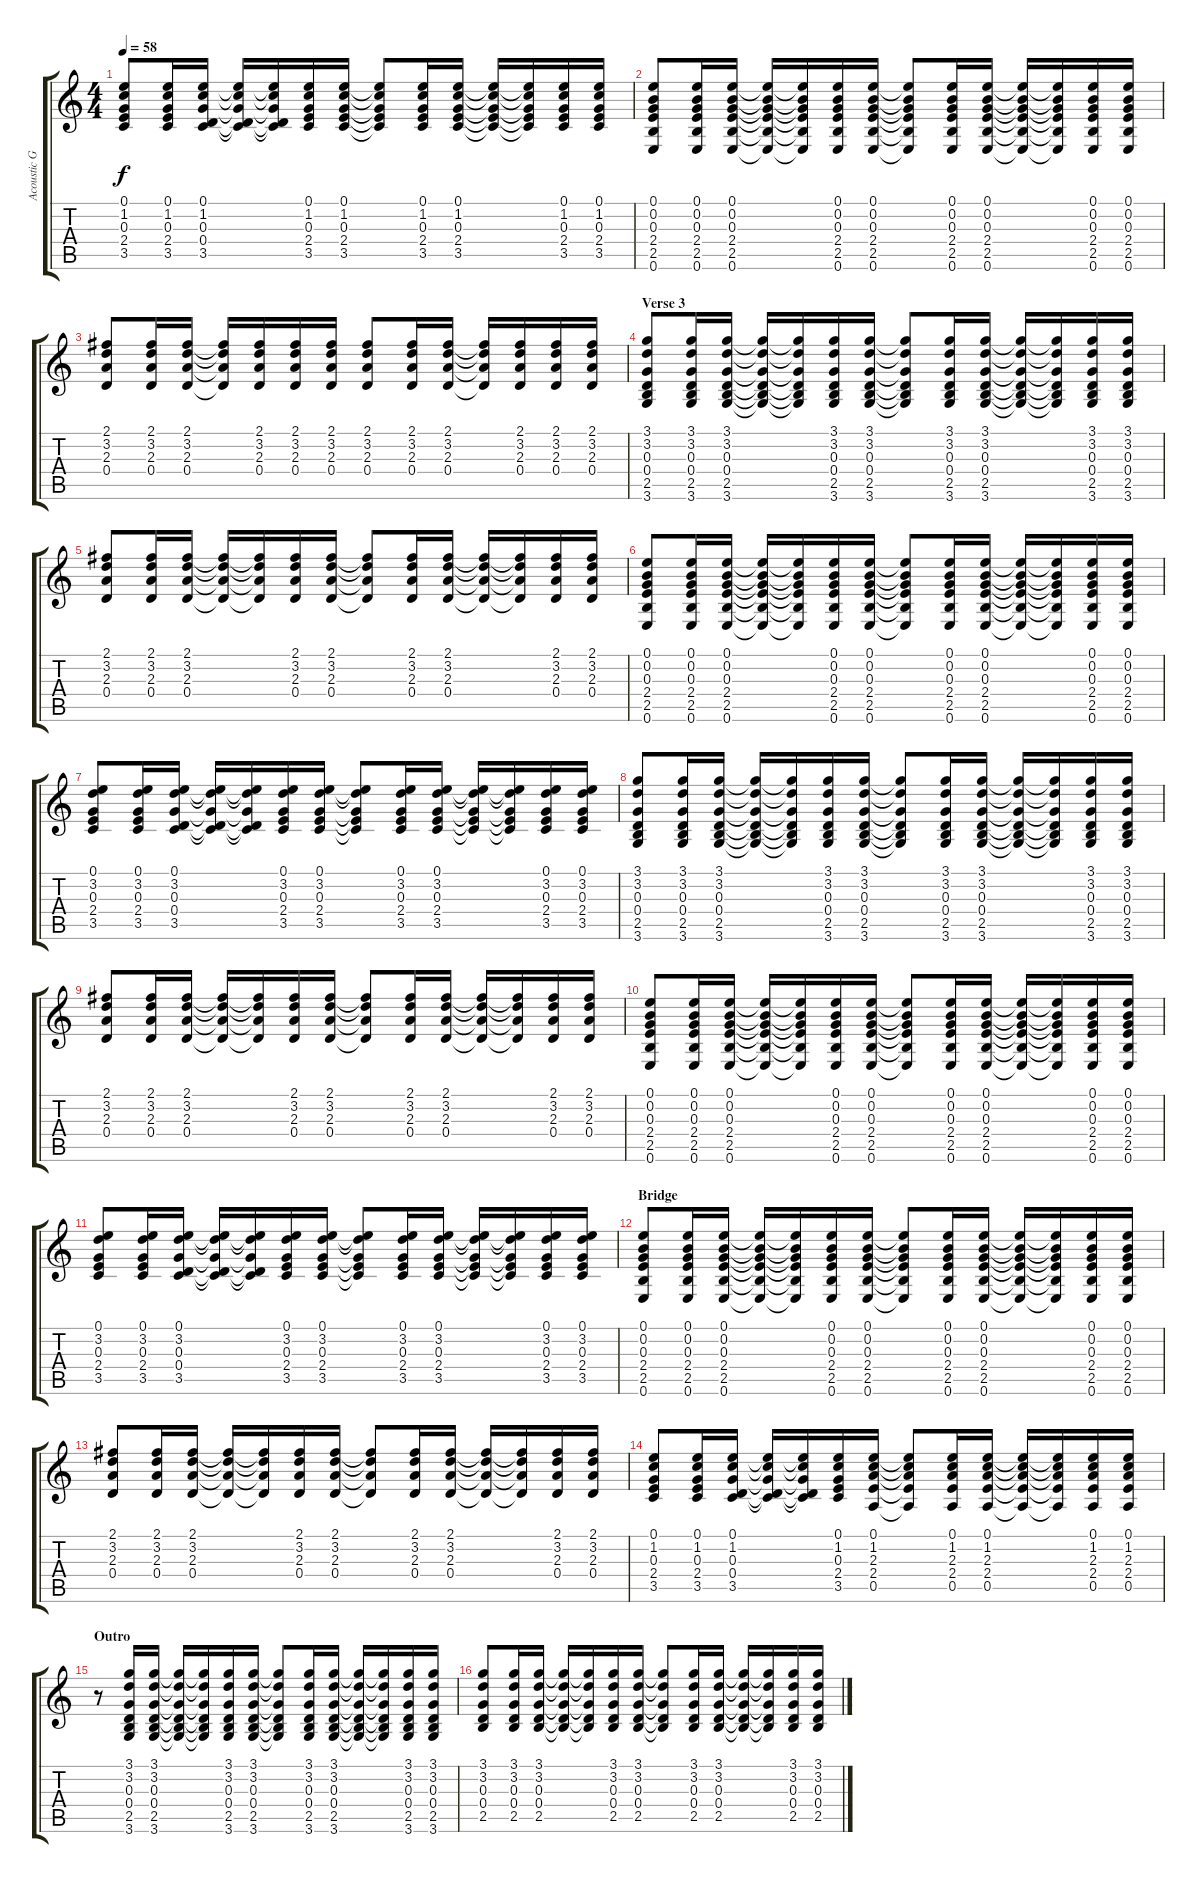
\track ("Acoustic Guitar" "Acoustic G") {instrument acousticguitarnylon}
\staff {score tabs}
\tuning (E4 B3 G3 D3 A2 E2) {hide}
\ts (4 4)
\tempo 58
\clef g2
\ks c
(0.1 1.2 0.3 2.4 3.5).8{dy f} (0.1 1.2 0.3 2.4 3.5).16 (0.1 1.2 0.3 0.4 3.5).16 (0.1{t} 1.2{t} 0.3{t} 0.4{t} 3.5{t}).16 (0.1{t} 1.2{t} 0.3{t} 0.4{t} 3.5{t}).16 (0.1 1.2 0.3 2.4 3.5).16 (0.1 1.2 0.3 2.4 3.5).16 (0.1{t} 1.2{t} 0.3{t} 2.4{t} 3.5{t}).8 (0.1 1.2 0.3 2.4 3.5).16 (0.1 1.2 0.3 2.4 3.5).16 (0.1{t} 1.2{t} 0.3{t} 2.4{t} 3.5{t}).16 (0.1{t} 1.2{t} 0.3{t} 2.4{t} 3.5{t}).16 (0.1 1.2 0.3 2.4 3.5).16 (0.1 1.2 0.3 2.4 3.5).16 |
(0.1 0.2 0.3 2.4 2.5 0.6).8 (0.1 0.2 0.3 2.4 2.5 0.6).16 (0.1 0.2 0.3 2.4 2.5 0.6).16 (0.1{t} 0.2{t} 0.3{t} 2.4{t} 2.5{t} 0.6{t}).16 (0.1{t} 0.2{t} 0.3{t} 2.4{t} 2.5{t} 0.6{t}).16 (0.1 0.2 0.3 2.4 2.5 0.6).16 (0.1 0.2 0.3 2.4 2.5 0.6).16 (0.1{t} 0.2{t} 0.3{t} 2.4{t} 2.5{t} 0.6{t}).8 (0.1 0.2 0.3 2.4 2.5 0.6).16 (0.1 0.2 0.3 2.4 2.5 0.6).16 (0.1{t} 0.2{t} 0.3{t} 2.4{t} 2.5{t} 0.6{t}).16 (0.1{t} 0.2{t} 0.3{t} 2.4{t} 2.5{t} 0.6{t}).16 (0.1 0.2 0.3 2.4 2.5 0.6).16 (0.1 0.2 0.3 2.4 2.5 0.6).16 |
(2.1 3.2 2.3 0.4).8 (2.1 3.2 2.3 0.4).16 (2.1 3.2 2.3 0.4).16 (2.1{t} 3.2{t} 2.3{t} 0.4{t}).16 (2.1 3.2 2.3 0.4).16 (2.1 3.2 2.3 0.4).16 (2.1 3.2 2.3 0.4).16 (2.1 3.2 2.3 0.4).8 (2.1 3.2 2.3 0.4).16 (2.1 3.2 2.3 0.4).16 (2.1{t} 3.2{t} 2.3{t} 0.4{t}).16 (2.1 3.2 2.3 0.4).16 (2.1 3.2 2.3 0.4).16 (2.1 3.2 2.3 0.4).16 |
\section ("" "Verse 3")
(3.1 3.2 0.3 0.4 2.5 3.6).8 (3.1 3.2 0.3 0.4 2.5 3.6).16 (3.1 3.2 0.3 0.4 2.5 3.6).16 (3.1{t} 3.2{t} 0.3{t} 0.4{t} 2.5{t} 3.6{t}).16 (3.1{t} 3.2{t} 0.3{t} 0.4{t} 2.5{t} 3.6{t}).16 (3.1 3.2 0.3 0.4 2.5 3.6).16 (3.1 3.2 0.3 0.4 2.5 3.6).16 (3.1{t} 3.2{t} 0.3{t} 0.4{t} 2.5{t} 3.6{t}).8 (3.1 3.2 0.3 0.4 2.5 3.6).16 (3.1 3.2 0.3 0.4 2.5 3.6).16 (3.1{t} 3.2{t} 0.3{t} 0.4{t} 2.5{t} 3.6{t}).16 (3.1{t} 3.2{t} 0.3{t} 0.4{t} 2.5{t} 3.6{t}).16 (3.1 3.2 0.3 0.4 2.5 3.6).16 (3.1 3.2 0.3 0.4 2.5 3.6).16 |
(2.1 3.2 2.3 0.4).8 (2.1 3.2 2.3 0.4).16 (2.1 3.2 2.3 0.4).16 (2.1{t} 3.2{t} 2.3{t} 0.4{t}).16 (2.1{t} 3.2{t} 2.3{t} 0.4{t}).16 (2.1 3.2 2.3 0.4).16 (2.1 3.2 2.3 0.4).16 (2.1{t} 3.2{t} 2.3{t} 0.4{t}).8 (2.1 3.2 2.3 0.4).16 (2.1 3.2 2.3 0.4).16 (2.1{t} 3.2{t} 2.3{t} 0.4{t}).16 (2.1{t} 3.2{t} 2.3{t} 0.4{t}).16 (2.1 3.2 2.3 0.4).16 (2.1 3.2 2.3 0.4).16 |
(0.1 0.2 0.3 2.4 2.5 0.6).8 (0.1 0.2 0.3 2.4 2.5 0.6).16 (0.1 0.2 0.3 2.4 2.5 0.6).16 (0.1{t} 0.2{t} 0.3{t} 2.4{t} 2.5{t} 0.6{t}).16 (0.1{t} 0.2{t} 0.3{t} 2.4{t} 2.5{t} 0.6{t}).16 (0.1 0.2 0.3 2.4 2.5 0.6).16 (0.1 0.2 0.3 2.4 2.5 0.6).16 (0.1{t} 0.2{t} 0.3{t} 2.4{t} 2.5{t} 0.6{t}).8 (0.1 0.2 0.3 2.4 2.5 0.6).16 (0.1 0.2 0.3 2.4 2.5 0.6).16 (0.1{t} 0.2{t} 0.3{t} 2.4{t} 2.5{t} 0.6{t}).16 (0.1{t} 0.2{t} 0.3{t} 2.4{t} 2.5{t} 0.6{t}).16 (0.1 0.2 0.3 2.4 2.5 0.6).16 (0.1 0.2 0.3 2.4 2.5 0.6).16 |
(0.1 3.2 0.3 2.4 3.5).8 (0.1 3.2 0.3 2.4 3.5).16 (0.1 3.2 0.3 0.4 3.5).16 (0.1{t} 3.2{t} 0.3{t} 0.4{t} 3.5{t}).16 (0.1{t} 3.2{t} 0.3{t} 0.4{t} 3.5{t}).16 (0.1 3.2 0.3 2.4 3.5).16 (0.1 3.2 0.3 2.4 3.5).16 (0.1{t} 3.2{t} 0.3{t} 2.4{t} 3.5{t}).8 (0.1 3.2 0.3 2.4 3.5).16 (0.1 3.2 0.3 2.4 3.5).16 (0.1{t} 3.2{t} 0.3{t} 2.4{t} 3.5{t}).16 (0.1{t} 3.2{t} 0.3{t} 2.4{t} 3.5{t}).16 (0.1 3.2 0.3 2.4 3.5).16 (0.1 3.2 0.3 2.4 3.5).16 |
(3.1 3.2 0.3 0.4 2.5 3.6).8 (3.1 3.2 0.3 0.4 2.5 3.6).16 (3.1 3.2 0.3 0.4 2.5 3.6).16 (3.1{t} 3.2{t} 0.3{t} 0.4{t} 2.5{t} 3.6{t}).16 (3.1{t} 3.2{t} 0.3{t} 0.4{t} 2.5{t} 3.6{t}).16 (3.1 3.2 0.3 0.4 2.5 3.6).16 (3.1 3.2 0.3 0.4 2.5 3.6).16 (3.1{t} 3.2{t} 0.3{t} 0.4{t} 2.5{t} 3.6{t}).8 (3.1 3.2 0.3 0.4 2.5 3.6).16 (3.1 3.2 0.3 0.4 2.5 3.6).16 (3.1{t} 3.2{t} 0.3{t} 0.4{t} 2.5{t} 3.6{t}).16 (3.1{t} 3.2{t} 0.3{t} 0.4{t} 2.5{t} 3.6{t}).16 (3.1 3.2 0.3 0.4 2.5 3.6).16 (3.1 3.2 0.3 0.4 2.5 3.6).16 |
(2.1 3.2 2.3 0.4).8 (2.1 3.2 2.3 0.4).16 (2.1 3.2 2.3 0.4).16 (2.1{t} 3.2{t} 2.3{t} 0.4{t}).16 (2.1{t} 3.2{t} 2.3{t} 0.4{t}).16 (2.1 3.2 2.3 0.4).16 (2.1 3.2 2.3 0.4).16 (2.1{t} 3.2{t} 2.3{t} 0.4{t}).8 (2.1 3.2 2.3 0.4).16 (2.1 3.2 2.3 0.4).16 (2.1{t} 3.2{t} 2.3{t} 0.4{t}).16 (2.1{t} 3.2{t} 2.3{t} 0.4{t}).16 (2.1 3.2 2.3 0.4).16 (2.1 3.2 2.3 0.4).16 |
(0.1 0.2 0.3 2.4 2.5 0.6).8 (0.1 0.2 0.3 2.4 2.5 0.6).16 (0.1 0.2 0.3 2.4 2.5 0.6).16 (0.1{t} 0.2{t} 0.3{t} 2.4{t} 2.5{t} 0.6{t}).16 (0.1{t} 0.2{t} 0.3{t} 2.4{t} 2.5{t} 0.6{t}).16 (0.1 0.2 0.3 2.4 2.5 0.6).16 (0.1 0.2 0.3 2.4 2.5 0.6).16 (0.1{t} 0.2{t} 0.3{t} 2.4{t} 2.5{t} 0.6{t}).8 (0.1 0.2 0.3 2.4 2.5 0.6).16 (0.1 0.2 0.3 2.4 2.5 0.6).16 (0.1{t} 0.2{t} 0.3{t} 2.4{t} 2.5{t} 0.6{t}).16 (0.1{t} 0.2{t} 0.3{t} 2.4{t} 2.5{t} 0.6{t}).16 (0.1 0.2 0.3 2.4 2.5 0.6).16 (0.1 0.2 0.3 2.4 2.5 0.6).16 |
(0.1 3.2 0.3 2.4 3.5).8 (0.1 3.2 0.3 2.4 3.5).16 (0.1 3.2 0.3 0.4 3.5).16 (0.1{t} 3.2{t} 0.3{t} 0.4{t} 3.5{t}).16 (0.1{t} 3.2{t} 0.3{t} 0.4{t} 3.5{t}).16 (0.1 3.2 0.3 2.4 3.5).16 (0.1 3.2 0.3 2.4 3.5).16 (0.1{t} 3.2{t} 0.3{t} 2.4{t} 3.5{t}).8 (0.1 3.2 0.3 2.4 3.5).16 (0.1 3.2 0.3 2.4 3.5).16 (0.1{t} 3.2{t} 0.3{t} 2.4{t} 3.5{t}).16 (0.1{t} 3.2{t} 0.3{t} 2.4{t} 3.5{t}).16 (0.1 3.2 0.3 2.4 3.5).16 (0.1 3.2 0.3 2.4 3.5).16 |
\section ("" "Bridge")
(0.1 0.2 0.3 2.4 2.5 0.6).8 (0.1 0.2 0.3 2.4 2.5 0.6).16 (0.1 0.2 0.3 2.4 2.5 0.6).16 (0.1{t} 0.2{t} 0.3{t} 2.4{t} 2.5{t} 0.6{t}).16 (0.1{t} 0.2{t} 0.3{t} 2.4{t} 2.5{t} 0.6{t}).16 (0.1 0.2 0.3 2.4 2.5 0.6).16 (0.1 0.2 0.3 2.4 2.5 0.6).16 (0.1{t} 0.2{t} 0.3{t} 2.4{t} 2.5{t} 0.6{t}).8 (0.1 0.2 0.3 2.4 2.5 0.6).16 (0.1 0.2 0.3 2.4 2.5 0.6).16 (0.1{t} 0.2{t} 0.3{t} 2.4{t} 2.5{t} 0.6{t}).16 (0.1{t} 0.2{t} 0.3{t} 2.4{t} 2.5{t} 0.6{t}).16 (0.1 0.2 0.3 2.4 2.5 0.6).16 (0.1 0.2 0.3 2.4 2.5 0.6).16 |
(2.1 3.2 2.3 0.4).8 (2.1 3.2 2.3 0.4).16 (2.1 3.2 2.3 0.4).16 (2.1{t} 3.2{t} 2.3{t} 0.4{t}).16 (2.1{t} 3.2{t} 2.3{t} 0.4{t}).16 (2.1 3.2 2.3 0.4).16 (2.1 3.2 2.3 0.4).16 (2.1{t} 3.2{t} 2.3{t} 0.4{t}).8 (2.1 3.2 2.3 0.4).16 (2.1 3.2 2.3 0.4).16 (2.1{t} 3.2{t} 2.3{t} 0.4{t}).16 (2.1{t} 3.2{t} 2.3{t} 0.4{t}).16 (2.1 3.2 2.3 0.4).16 (2.1 3.2 2.3 0.4).16 |
(0.1 1.2 0.3 2.4 3.5).8 (0.1 1.2 0.3 2.4 3.5).16 (0.1 1.2 0.3 0.4 3.5).16 (0.1{t} 1.2{t} 0.3{t} 0.4{t} 3.5{t}).16 (0.1{t} 1.2{t} 0.3{t} 0.4{t} 3.5{t}).16 (0.1 1.2 0.3 2.4 3.5).16 (0.1 1.2 2.3 2.4 0.5).16 (0.1{t} 1.2{t} 2.3{t} 2.4{t} 0.5{t}).8 (0.1 1.2 2.3 2.4 0.5).16 (0.1 1.2 2.3 2.4 0.5).16 (0.1{t} 1.2{t} 2.3{t} 2.4{t} 0.5{t}).16 (0.1{t} 1.2{t} 2.3{t} 2.4{t} 0.5{t}).16 (0.1 1.2 2.3 2.4 0.5).16 (0.1 1.2 2.3 2.4 0.5).16 |
\section ("" "Outro")
r.8 (3.1 3.2 0.3 0.4 2.5 3.6).16 (3.1 3.2 0.3 0.4 2.5 3.6).16 (3.1{t} 3.2{t} 0.3{t} 0.4{t} 2.5{t} 3.6{t}).16 (3.1{t} 3.2{t} 0.3{t} 0.4{t} 2.5{t} 3.6{t}).16 (3.1 3.2 0.3 0.4 2.5 3.6).16 (3.1 3.2 0.3 0.4 2.5 3.6).16 (3.1{t} 3.2{t} 0.3{t} 0.4{t} 2.5{t} 3.6{t}).8 (3.1 3.2 0.3 0.4 2.5 3.6).16 (3.1 3.2 0.3 0.4 2.5 3.6).16 (3.1{t} 3.2{t} 0.3{t} 0.4{t} 2.5{t} 3.6{t}).16 (3.1{t} 3.2{t} 0.3{t} 0.4{t} 2.5{t} 3.6{t}).16 (3.1 3.2 0.3 0.4 2.5 3.6).16 (3.1 3.2 0.3 0.4 2.5 3.6).16 |
(3.1 3.2 0.3 0.4 2.5).8 (3.1 3.2 0.3 0.4 2.5).16 (3.1 3.2 0.3 0.4 2.5).16 (3.1{t} 3.2{t} 0.3{t} 0.4{t} 2.5{t}).16 (3.1{t} 3.2{t} 0.3{t} 0.4{t} 2.5{t}).16 (3.1 3.2 0.3 0.4 2.5).16 (3.1 3.2 0.3 0.4 2.5).16 (3.1{t} 3.2{t} 0.3{t} 0.4{t} 2.5{t}).8 (3.1 3.2 0.3 0.4 2.5).16 (3.1 3.2 0.3 0.4 2.5).16 (3.1{t} 3.2{t} 0.3{t} 0.4{t} 2.5{t}).16 (3.1{t} 3.2{t} 0.3{t} 0.4{t} 2.5{t}).16 (3.1 3.2 0.3 0.4 2.5).16 (3.1 3.2 0.3 0.4 2.5).16
